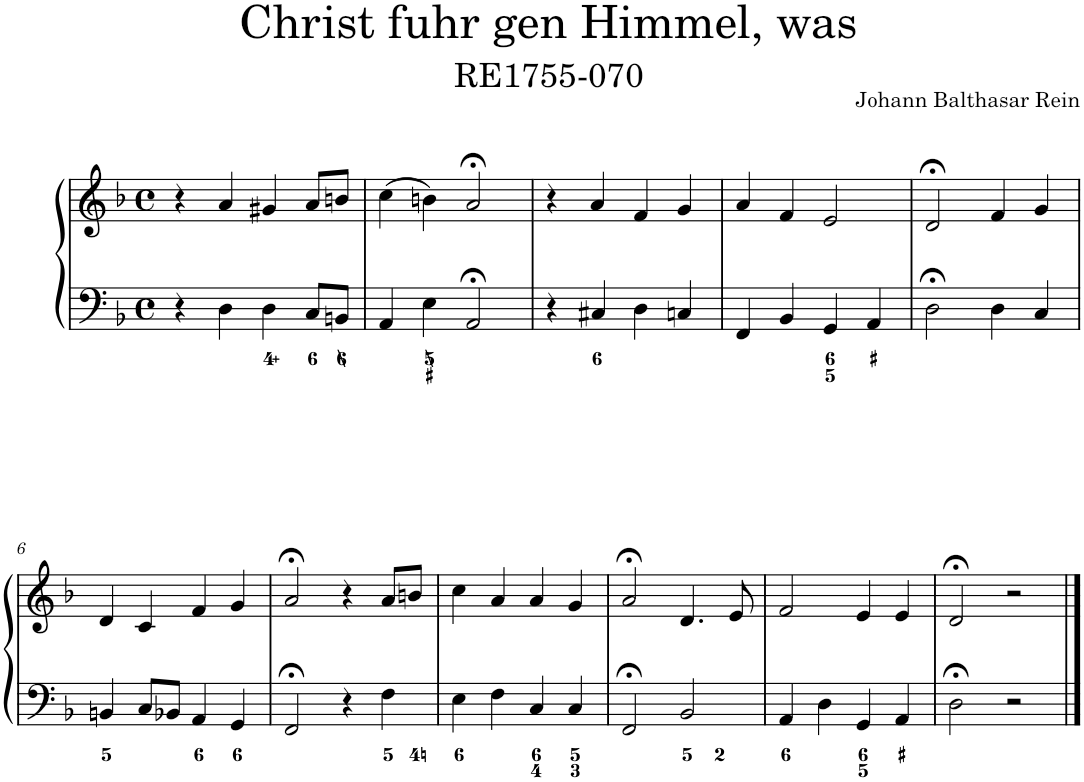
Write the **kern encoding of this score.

**kern	**kern
*part1	*part1
*staff2	*staff1
*I"Piano	*
*I'Pno.	*
*clefF4	*clefG2
*k[b-]	*k[b-]
*M4/4	*M4/4
*met(c)	*met(c)
=1	=1
4r	4r
4D\	4a/
4D\	4g#X/
8C/L	8a/L
8BBn/J	8bn/J
=2	=2
4AA/	(4cc\
4E\	4bn\)
2AA;</	2a;</
=3	=3
4r	4r
4C#X/	4a/
4D\	4f/
4Cn/	4g/
=4	=4
4FF/	4a/
4BB-/	4f/
4GG/	2e/
4AA/	.
=5	=5
2D;<\	2d;</
4D\	4f/
4C/	4g/
!!LO:LB:g=z
=6	=6
4BBn/	4d/
8C/L	4c/
8BB-X/J	.
4AA/	4f/
4GG/	4g/
=7	=7
2FF;</	2a;</
4r	4r
4F\	8a/L
.	8bn/J
=8	=8
4E\	4cc\
4F\	4a/
4C/	4a/
4C/	4g/
=9	=9
2FF;</	2a;</
2BB-/	4.d/
.	8e/
=10	=10
4AA/	2f/
4D\	.
4GG/	4e/
4AA/	4e/
=11	=11
2D;<\	2d;</
2r	2r
==	==
*-	*-
